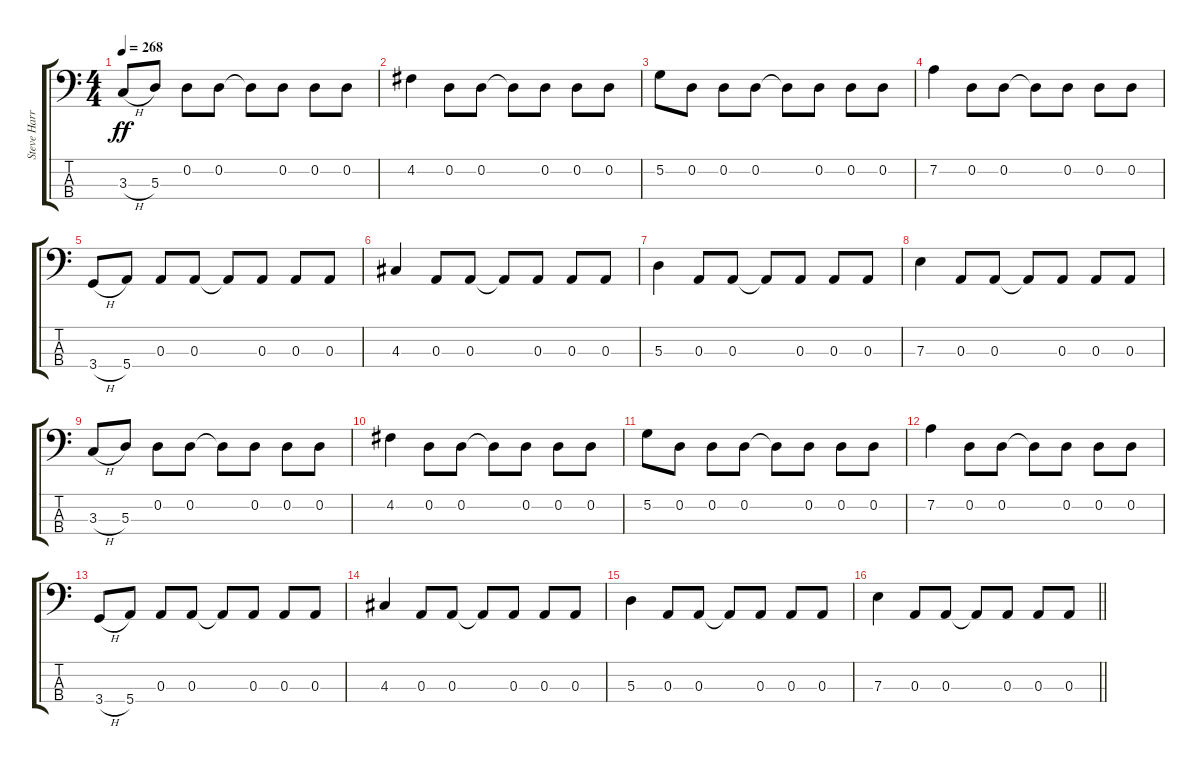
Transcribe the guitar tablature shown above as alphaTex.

\track ("Steve Harris" "Steve Harr") {instrument electricbassfinger}
\staff {score tabs}
\tuning (G2 D2 A1 E1) {hide}
\ts (4 4)
\tempo 268
\clef f4
\ks c
3.3{h}.8{dy ff} 5.3.8 0.2.8 0.2.8 0.2{t}.8 0.2.8 0.2.8 0.2.8 |
4.2.4 0.2.8 0.2.8 0.2{t}.8 0.2.8 0.2.8 0.2.8 |
5.2.8 0.2.8 0.2.8 0.2.8 0.2{t}.8 0.2.8 0.2.8 0.2.8 |
7.2.4 0.2.8 0.2.8 0.2{t}.8 0.2.8 0.2.8 0.2.8 |
3.4{h}.8 5.4.8 0.3.8 0.3.8 0.3{t}.8 0.3.8 0.3.8 0.3.8 |
4.3.4 0.3.8 0.3.8 0.3{t}.8 0.3.8 0.3.8 0.3.8 |
5.3.4 0.3.8 0.3.8 0.3{t}.8 0.3.8 0.3.8 0.3.8 |
7.3.4 0.3.8 0.3.8 0.3{t}.8 0.3.8 0.3.8 0.3.8 |
3.3{h}.8 5.3.8 0.2.8 0.2.8 0.2{t}.8 0.2.8 0.2.8 0.2.8 |
4.2.4 0.2.8 0.2.8 0.2{t}.8 0.2.8 0.2.8 0.2.8 |
5.2.8 0.2.8 0.2.8 0.2.8 0.2{t}.8 0.2.8 0.2.8 0.2.8 |
7.2.4 0.2.8 0.2.8 0.2{t}.8 0.2.8 0.2.8 0.2.8 |
3.4{h}.8 5.4.8 0.3.8 0.3.8 0.3{t}.8 0.3.8 0.3.8 0.3.8 |
4.3.4 0.3.8 0.3.8 0.3{t}.8 0.3.8 0.3.8 0.3.8 |
5.3.4 0.3.8 0.3.8 0.3{t}.8 0.3.8 0.3.8 0.3.8 |
\barLineRight lightlight
7.3.4 0.3.8 0.3.8 0.3{t}.8 0.3.8 0.3.8 0.3.8
